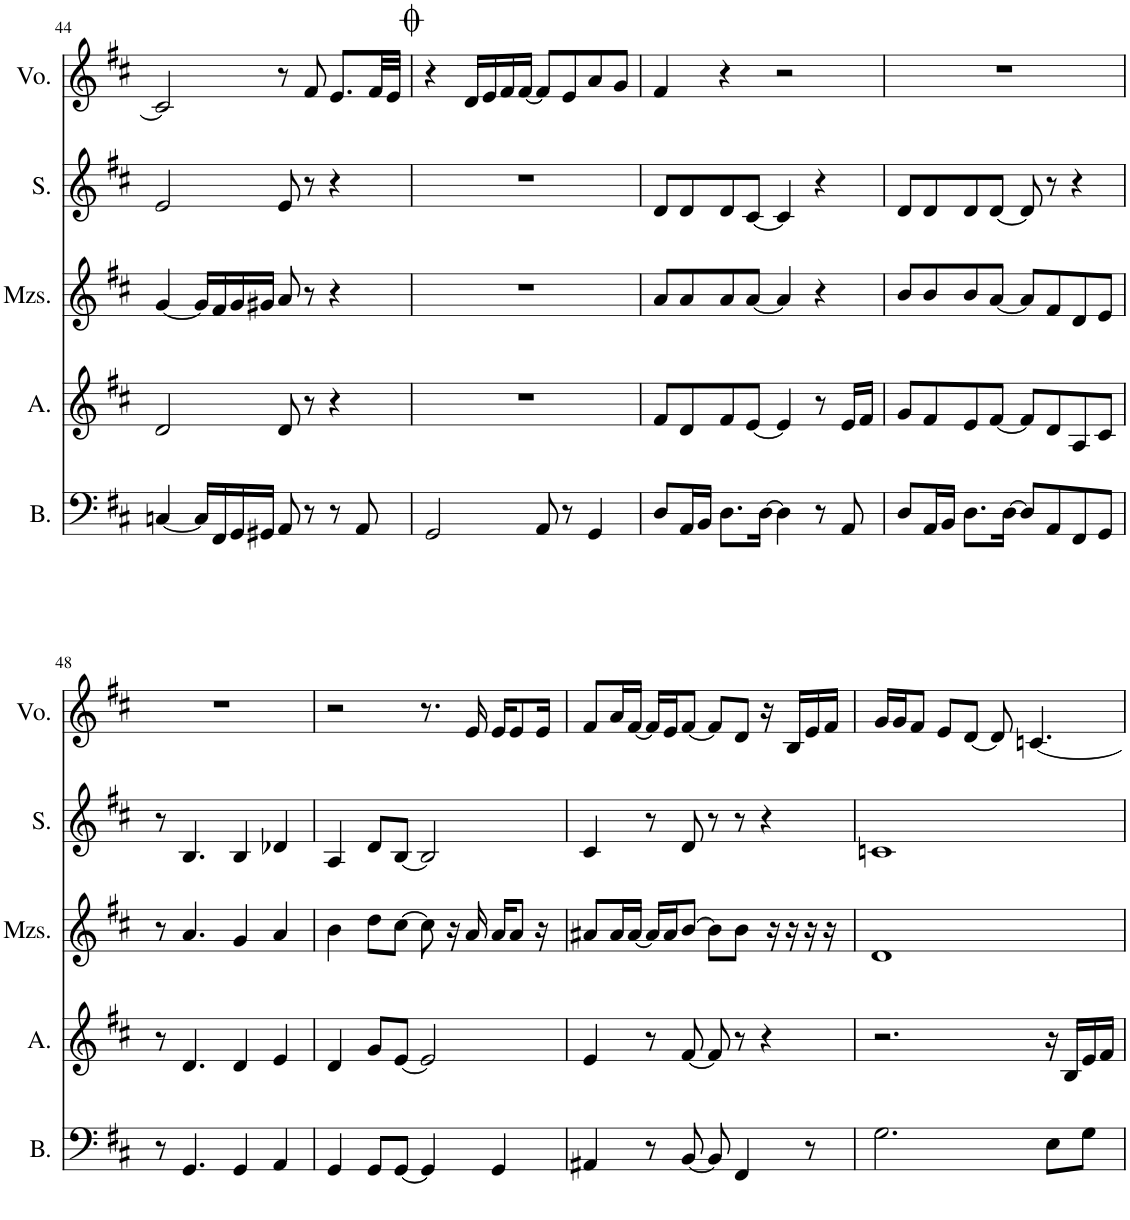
**kern	**kern	**kern	**kern	**kern
*part5	*part4	*part3	*part2	*part1
*staff5	*staff4	*staff3	*staff2	*staff1
*I"Bass	*I"Alto	*I"Mezzosoprano	*I"Soprano	*I"Voice
*I'B.	*I'A.	*I'Mzs.	*I'S.	*I'Vo.
!!LO:PB:g=z
*clefF4	*clefG2	*clefG2	*clefG2	*clefG2
*k[f#c#]	*k[f#c#]	*k[f#c#]	*k[f#c#]	*k[f#c#]
*M4/4	*M4/4	*M4/4	*M4/4	*M4/4
*met(c)	*met(c)	*met(c)	*met(c)	*met(c)
=44	=44	=44	=44	=44
[4Cn/	2d/	[4g/	2e/	2c/]
16C/LL]	.	16g/LL]	.	.
16FF#/	.	16f#/	.	.
16GG/	.	16g/	.	.
16GG#X/JJ	.	16g#X/JJ	.	.
8AA/	8d/	8a/	8e/	8r
8r	8r	8r	8r	8f#/
8r	4r	4r	4r	8.e/L
8AA/	.	.	.	.
.	.	.	.	32f#/LL
.	.	.	.	32e/JJJ
=45	=45	=45	=45	=45
2GG/	1r	1r	1r	4r
.	.	.	.	16d/LL
.	.	.	.	16e/
.	.	.	.	16f#/
.	.	.	.	[16f#/JJ
8AA/	.	.	.	8f#/L]
8r	.	.	.	8e/
4GG/	.	.	.	8a/
.	.	.	.	8g/J
=46	=46	=46	=46	=46
8D/L	8f#/L	8a/L	8d/L	4f#/
16AA/L	8d/	8a/	8d/	.
16BB/JJ	.	.	.	.
8.D\L	8f#/	8a/	8d/	4r
.	[8e/J	[8a/J	[8c#/J	.
[16D\Jk	.	.	.	.
4D\]	4e/]	4a/]	4c#/]	2r
8r	8r	4r	4r	.
8AA/	16e/LL	.	.	.
.	16f#/JJ	.	.	.
=47	=47	=47	=47	=47
8D/L	8g/L	8b/L	8d/L	1r
16AA/L	8f#/	8b/	8d/	.
16BB/JJ	.	.	.	.
8.D\L	8e/	8b/	8d/	.
.	[8f#/J	[8a/J	[8d/J	.
[16D\Jk	.	.	.	.
8D/L]	8f#/L]	8a/L]	8d/]	.
8AA/	8d/	8f#/	8r	.
8FF#/	8A/	8d/	4r	.
8GG/J	8c#/J	8e/J	.	.
!!LO:LB:g=z
=48	=48	=48	=48	=48
8r	8r	8r	8r	1r
4.GG/	4.d/	4.a/	4.B/	.
4GG/	4d/	4g/	4B/	.
4AA/	4e/	4a/	4d-X/	.
=49	=49	=49	=49	=49
4GG/	4d/	4b\	4A/	2r
8GG/L	8g/L	8dd\L	8d/L	.
[8GG/J	[8e/J	[8cc#\J	[8B/J	.
4GG/]	2e/]	8cc#\]	2B/]	8.r
.	.	16r	.	.
.	.	16a/	.	16e/
4GG/	.	16a/KL	.	16e/KL
.	.	8a/J	.	8e/
.	.	16r	.	16e/Jk
=50	=50	=50	=50	=50
4AA#X/	4e/	8a#X/L	4c#/	8f#/L
.	.	16a#/L	.	16a/L
.	.	[16a#/JJ	.	[16f#/JJ
8r	8r	16a#/LL]	8r	16f#/LL]
.	.	16a#/J	.	16e/J
[8BB/	[8f#/	[8b/J	8d/	[8f#/J
8BB/]	8f#/]	8b\L]	8r	8f#/L]
4FF#/	8r	8b\J	8r	8d/J
.	4r	16r	4r	16r
.	.	16r	.	16B/LL
8r	.	16r	.	16e/
.	.	16r	.	16f#/JJ
=51	=51	=51	=51	=51
2.G\	2.r	1d	1cn	16g/LL
.	.	.	.	16g/J
.	.	.	.	8f#/J
.	.	.	.	8e/L
.	.	.	.	[8d/J
.	.	.	.	8d/]
.	.	.	.	[4.cn/
8E\L	16r	.	.	.
.	16B/LL	.	.	.
8G\J	16e/	.	.	.
.	16f#/JJ	.	.	.
=	=	=	=	=
*-	*-	*-	*-	*-
